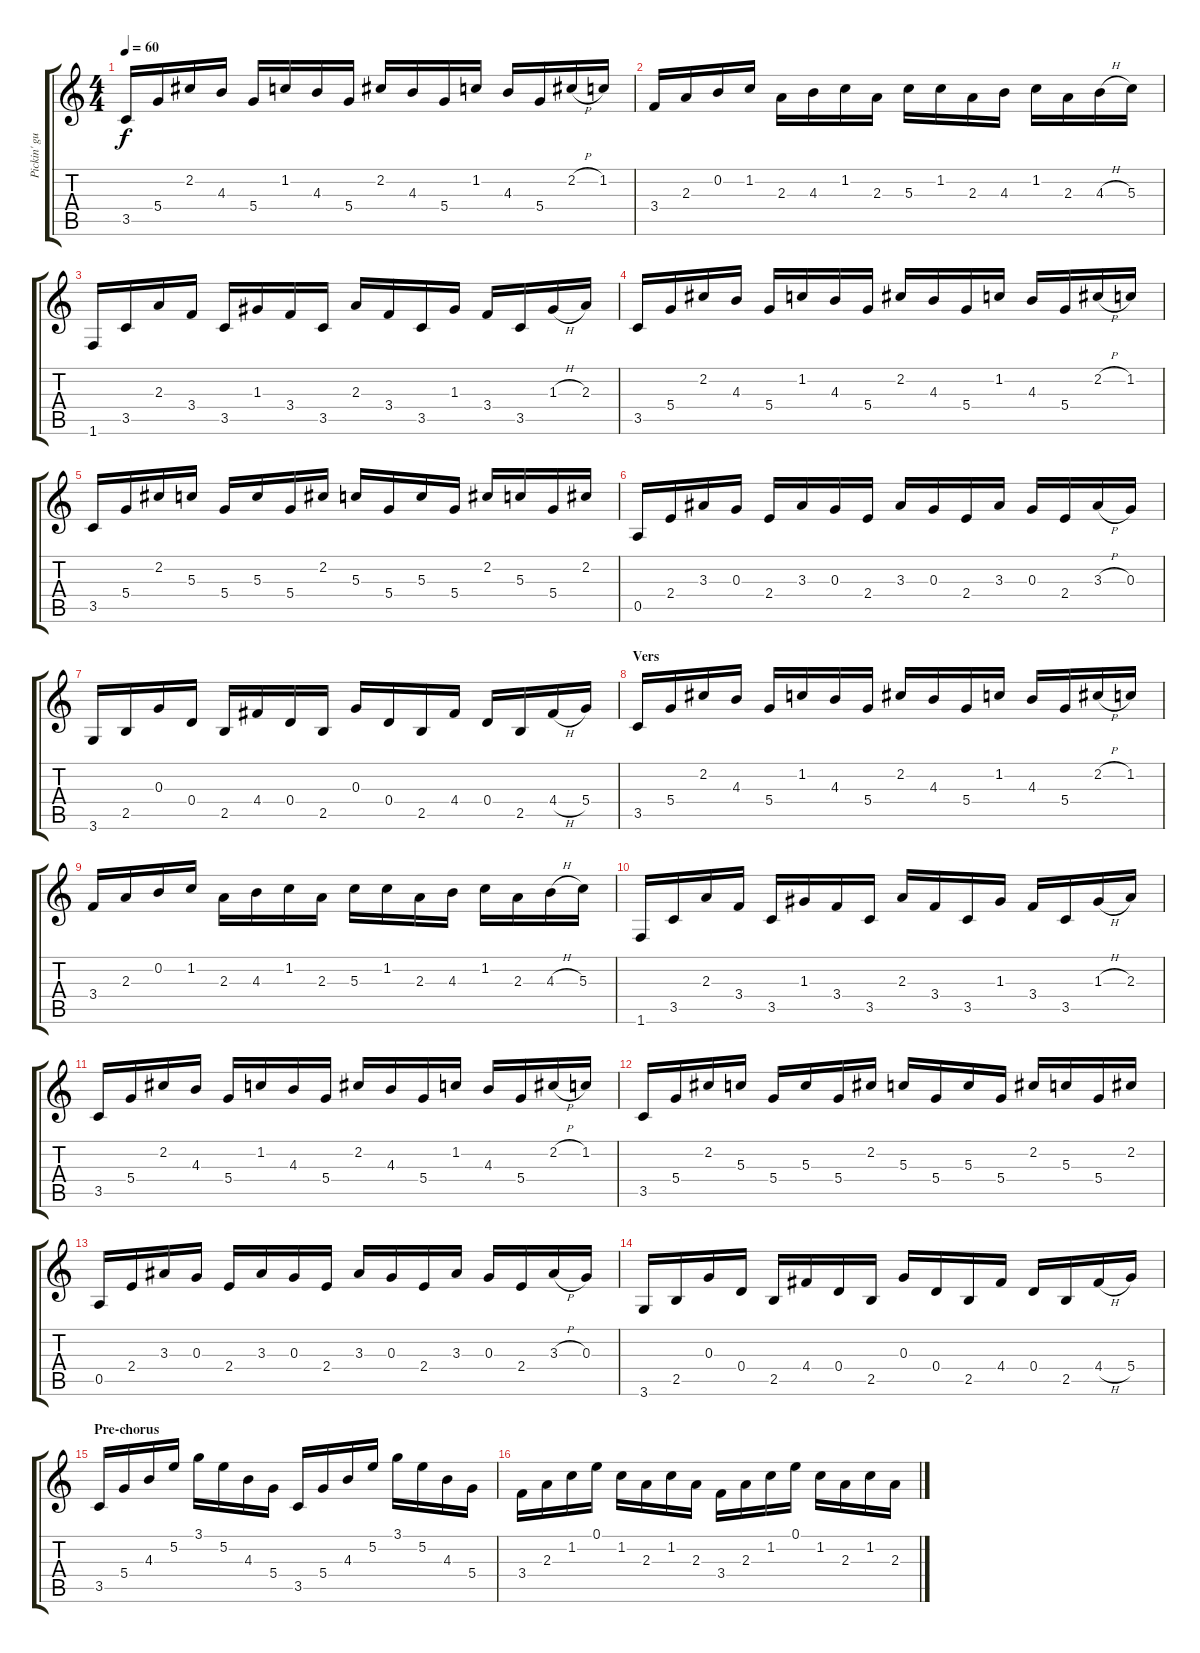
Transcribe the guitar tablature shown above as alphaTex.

\track ("Pickin' gura" "Pickin' gu") {instrument acousticguitarsteel}
\staff {score tabs}
\tuning (E4 B3 G3 D3 A2 E2) {hide}
\ts (4 4)
\tempo 60
\clef g2
\ks c
3.5.16{dy f instrument acousticguitarsteel} 5.4.16 2.2.16 4.3.16 5.4.16 1.2.16 4.3.16 5.4.16 2.2.16 4.3.16 5.4.16 1.2.16 4.3.16 5.4.16 2.2{h}.16 1.2.16 |
3.4.16 2.3.16 0.2.16 1.2.16 2.3.16 4.3.16 1.2.16 2.3.16 5.3.16 1.2.16 2.3.16 4.3.16 1.2.16 2.3.16 4.3{h}.16 5.3.16 |
1.6.16 3.5.16 2.3.16 3.4.16 3.5.16 1.3.16 3.4.16 3.5.16 2.3.16 3.4.16 3.5.16 1.3.16 3.4.16 3.5.16 1.3{h}.16 2.3.16 |
3.5.16 5.4.16 2.2.16 4.3.16 5.4.16 1.2.16 4.3.16 5.4.16 2.2.16 4.3.16 5.4.16 1.2.16 4.3.16 5.4.16 2.2{h}.16 1.2.16 |
3.5.16 5.4.16 2.2.16 5.3.16 5.4.16 5.3.16 5.4.16 2.2.16 5.3.16 5.4.16 5.3.16 5.4.16 2.2.16 5.3.16 5.4.16 2.2.16 |
0.5.16 2.4.16 3.3.16 0.3.16 2.4.16 3.3.16 0.3.16 2.4.16 3.3.16 0.3.16 2.4.16 3.3.16 0.3.16 2.4.16 3.3{h}.16 0.3.16 |
3.6.16 2.5.16 0.3.16 0.4.16 2.5.16 4.4.16 0.4.16 2.5.16 0.3.16 0.4.16 2.5.16 4.4.16 0.4.16 2.5.16 4.4{h}.16 5.4.16 |
\section ("" "Vers")
3.5.16 5.4.16 2.2.16 4.3.16 5.4.16 1.2.16 4.3.16 5.4.16 2.2.16 4.3.16 5.4.16 1.2.16 4.3.16 5.4.16 2.2{h}.16 1.2.16 |
3.4.16 2.3.16 0.2.16 1.2.16 2.3.16 4.3.16 1.2.16 2.3.16 5.3.16 1.2.16 2.3.16 4.3.16 1.2.16 2.3.16 4.3{h}.16 5.3.16 |
1.6.16 3.5.16 2.3.16 3.4.16 3.5.16 1.3.16 3.4.16 3.5.16 2.3.16 3.4.16 3.5.16 1.3.16 3.4.16 3.5.16 1.3{h}.16 2.3.16 |
3.5.16 5.4.16 2.2.16 4.3.16 5.4.16 1.2.16 4.3.16 5.4.16 2.2.16 4.3.16 5.4.16 1.2.16 4.3.16 5.4.16 2.2{h}.16 1.2.16 |
3.5.16 5.4.16 2.2.16 5.3.16 5.4.16 5.3.16 5.4.16 2.2.16 5.3.16 5.4.16 5.3.16 5.4.16 2.2.16 5.3.16 5.4.16 2.2.16 |
0.5.16 2.4.16 3.3.16 0.3.16 2.4.16 3.3.16 0.3.16 2.4.16 3.3.16 0.3.16 2.4.16 3.3.16 0.3.16 2.4.16 3.3{h}.16 0.3.16 |
3.6.16 2.5.16 0.3.16 0.4.16 2.5.16 4.4.16 0.4.16 2.5.16 0.3.16 0.4.16 2.5.16 4.4.16 0.4.16 2.5.16 4.4{h}.16 5.4.16 |
\section ("" "Pre-chorus")
3.5.16 5.4.16 4.3.16 5.2.16 3.1.16 5.2.16 4.3.16 5.4.16 3.5.16 5.4.16 4.3.16 5.2.16 3.1.16 5.2.16 4.3.16 5.4.16 |
3.4.16 2.3.16 1.2.16 0.1.16 1.2.16 2.3.16 1.2.16 2.3.16 3.4.16 2.3.16 1.2.16 0.1.16 1.2.16 2.3.16 1.2.16 2.3.16
